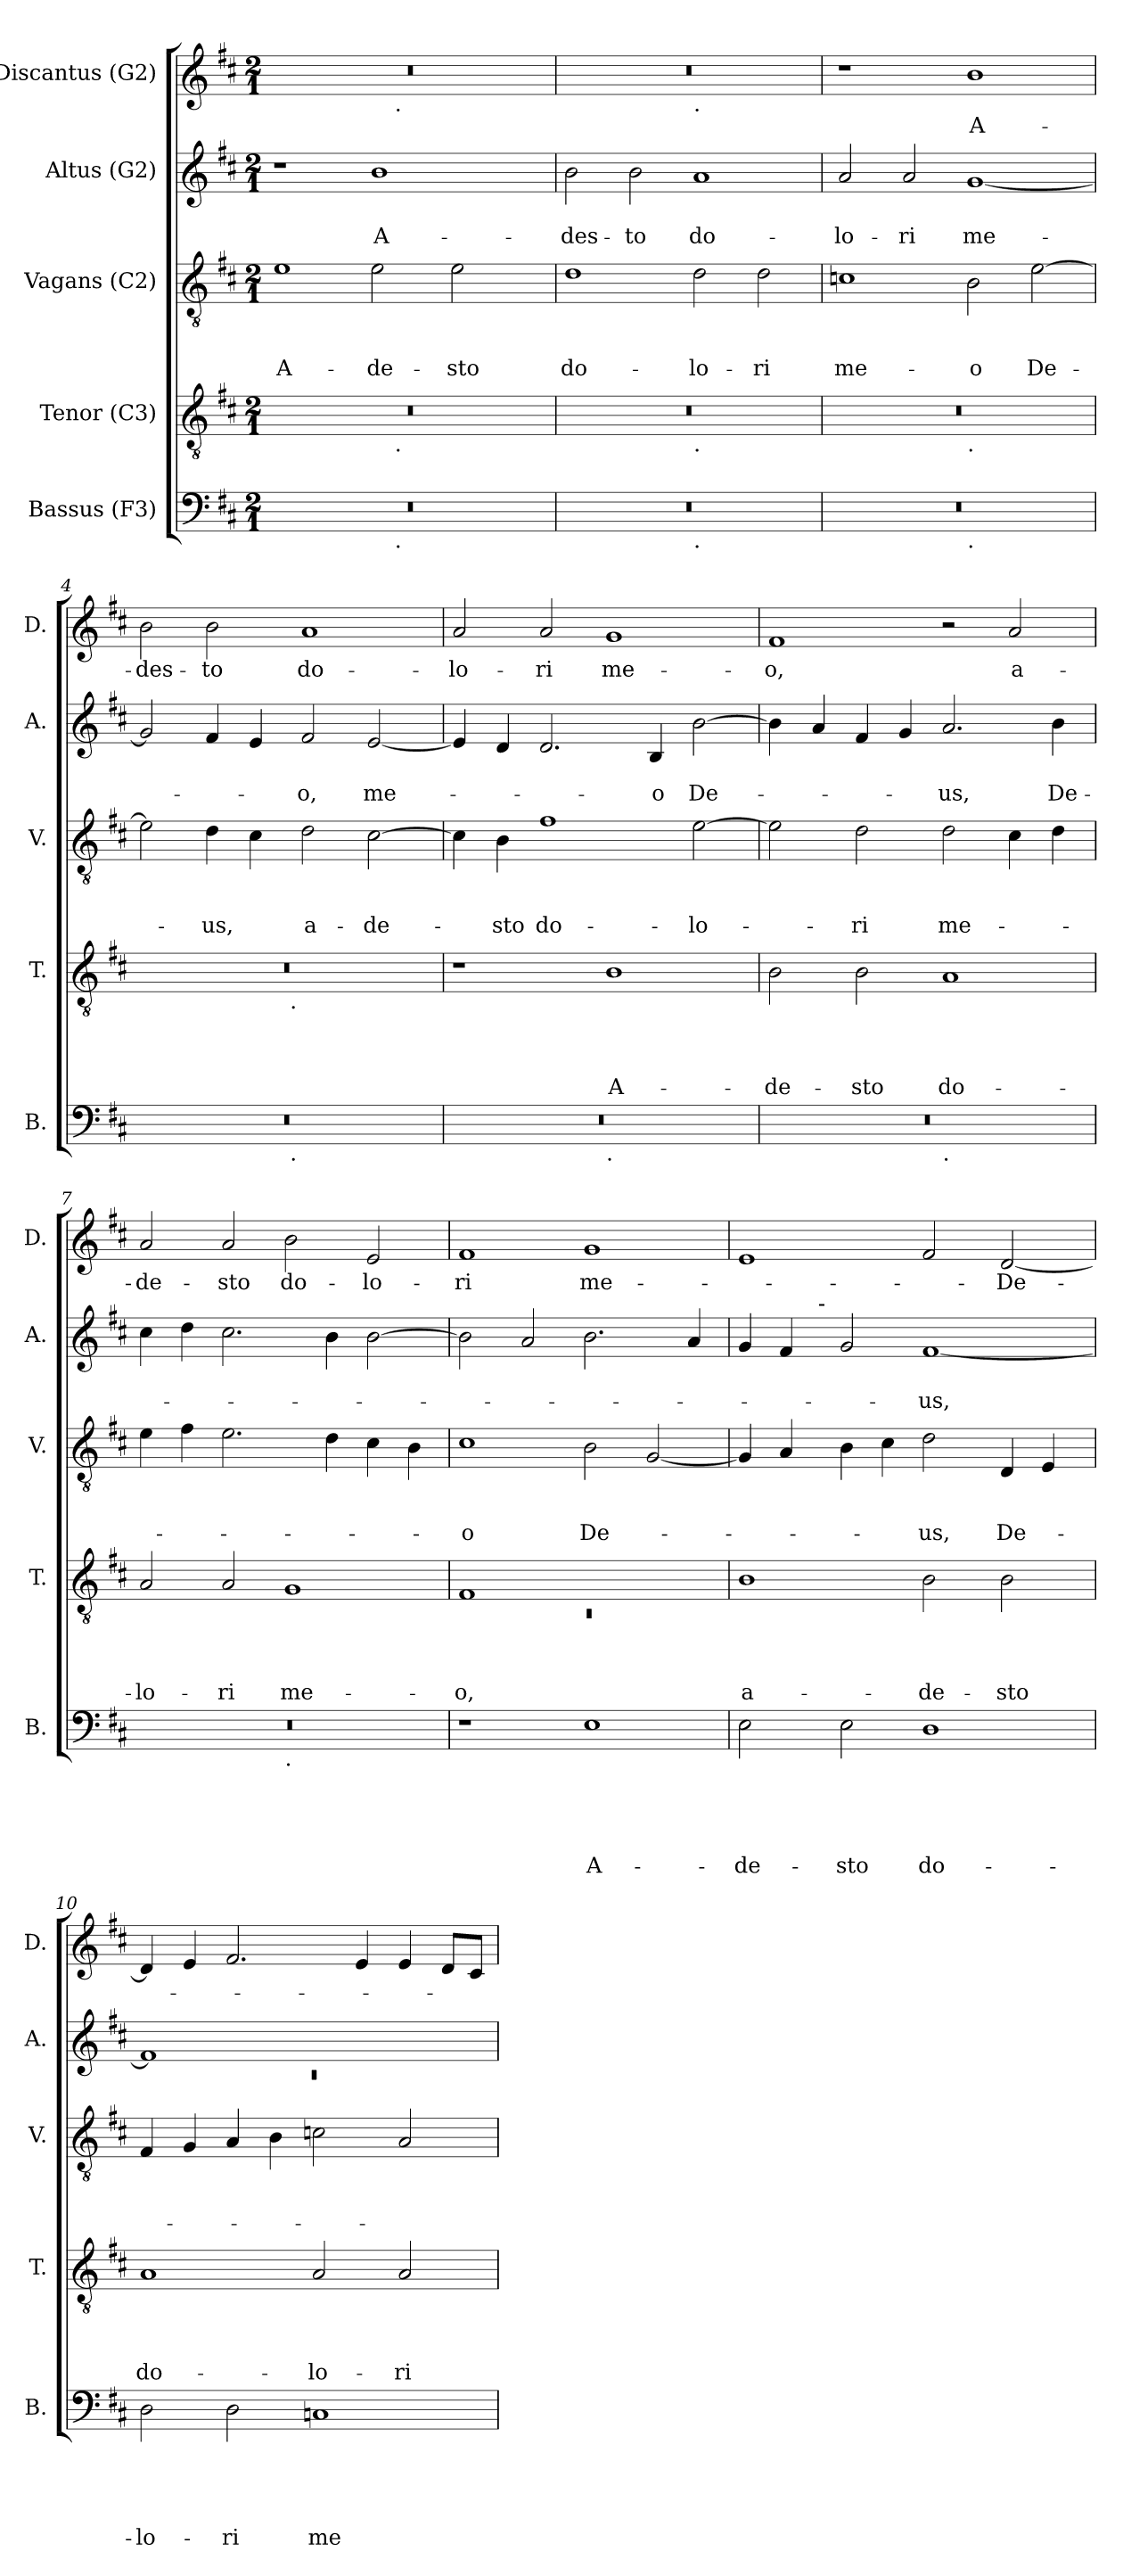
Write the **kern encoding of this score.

**kern	**text	**text	**text	**text	**text	**kern	**text	**text	**text	**text	**kern	**text	**text	**text	**kern	**text	**text	**kern	**text
*part5	*part5	*part5	*part5	*part5	*part5	*part4	*part4	*part4	*part4	*part4	*part3	*part3	*part3	*part3	*part2	*part2	*part2	*part1	*part1
*staff5	*staff5	*staff5	*staff5	*staff5	*staff5	*staff4	*staff4	*staff4	*staff4	*staff4	*staff3	*staff3	*staff3	*staff3	*staff2	*staff2	*staff2	*staff1	*staff1
*I"Bassus (F3)	*	*	*	*	*	*I"Tenor (C3)	*	*	*	*	*I"Vagans (C2)	*	*	*	*I"Altus (G2)	*	*	*I"Discantus (G2)	*
*I'B.	*	*	*	*	*	*I'T.	*	*	*	*	*I'V.	*	*	*	*I'A.	*	*	*I'D.	*
*clefF4	*	*	*	*	*	*clefGv2	*	*	*	*	*clefGv2	*	*	*	*clefG2	*	*	*clefG2	*
*k[f#c#]	*	*	*	*	*	*k[f#c#]	*	*	*	*	*k[f#c#]	*	*	*	*k[f#c#]	*	*	*k[f#c#]	*
*D:	*	*	*	*	*	*D:	*	*	*	*	*D:	*	*	*	*D:	*	*	*D:	*
*M2/1	*	*	*	*	*	*M2/1	*	*	*	*	*M2/1	*	*	*	*M2/1	*	*	*M2/1	*
=1	=1	=1	=1	=1	=1	=1	=1	=1	=1	=1	=1	=1	=1	=1	=1	=1	=1	=1	=1
!	!	!	!	!	!	!	!	!	!	!	!	!	!	!LO:LY:b	!	!	!	!	!
*^	*	*	*	*	*	*^	*	*	*	*	*	*	*	*	*	*	*	*^	*
0r	1ryy	.	.	.	.	.	0r	1ryy	.	.	.	.	1e	.	.	A-	1r	.	.	0r	1ryy	.
!	!	!	!	!	!	!	!	!	!	!	!	!	!	!	!	!LO:LY:b	!	!	!LO:LY:b	!	!	!
.	16.ryy	.	.	.	.	.	.	16.ryy	.	.	.	.	2e\	.	.	-de-	1b	.	A-	.	16.ryy	.
!	!	!	!	!	!	!	!	!	!	!	!	!	!	!	!	!	!	!	!	!	!LO:TX:b:t=.	!
!	!	!	!	!	!	!	!	!LO:TX:b:t=.	!	!	!	!	!	!	!	!	!	!	!	!	!	!
!	!LO:TX:b:t=.	!	!	!	!	!	!	!	!	!	!	!	!	!	!	!	!	!	!	!	!	!
.	2ryy	.	.	.	.	.	.	2ryy	.	.	.	.	.	.	.	.	.	.	.	.	2ryy	.
!	!	!	!	!	!	!	!	!	!	!	!	!	!	!	!	!LO:LY:b	!	!	!	!	!	!
.	.	.	.	.	.	.	.	.	.	.	.	.	2e\	.	.	-sto	.	.	.	.	.	.
.	4ryy	.	.	.	.	.	.	4ryy	.	.	.	.	.	.	.	.	.	.	.	.	4ryy	.
.	8ryy	.	.	.	.	.	.	8ryy	.	.	.	.	.	.	.	.	.	.	.	.	8ryy	.
.	32ryy	.	.	.	.	.	.	32ryy	.	.	.	.	.	.	.	.	.	.	.	.	32ryy	.
=2	=2	=2	=2	=2	=2	=2	=2	=2	=2	=2	=2	=2	=2	=2	=2	=2	=2	=2	=2	=2	=2	=2
!	!	!	!	!	!	!	!	!	!	!	!	!	!	!	!	!LO:LY:b	!	!	!LO:LY:b	!	!	!
0r	1ryy	.	.	.	.	.	0r	1ryy	.	.	.	.	1d	.	.	do-	2b\	.	-des-	0r	1ryy	.
!	!	!	!	!	!	!	!	!	!	!	!	!	!	!	!	!	!	!	!LO:LY:b	!	!	!
.	.	.	.	.	.	.	.	.	.	.	.	.	.	.	.	.	2b\	.	-to	.	.	.
!	!	!	!	!	!	!	!	!	!	!	!	!	!	!	!	!	!	!	!	!	!LO:TX:b:t=.	!
!	!	!	!	!	!	!	!	!LO:TX:b:t=.	!	!	!	!	!	!	!	!	!	!	!	!	!	!
!	!LO:TX:b:t=.	!	!	!	!	!	!	!	!	!	!	!	!	!	!	!	!	!	!	!	!	!
!	!	!	!	!	!	!	!	!	!	!	!	!	!	!	!	!LO:LY:b	!	!	!LO:LY:b	!	!	!
.	1ryy	.	.	.	.	.	.	1ryy	.	.	.	.	2d\	.	.	-lo-	1a	.	do-	.	1ryy	.
!	!	!	!	!	!	!	!	!	!	!	!	!	!	!	!	!LO:LY:b	!	!	!	!	!	!
.	.	.	.	.	.	.	.	.	.	.	.	.	2d\	.	.	-ri	.	.	.	.	.	.
=3	=3	=3	=3	=3	=3	=3	=3	=3	=3	=3	=3	=3	=3	=3	=3	=3	=3	=3	=3	=3	=3	=3
!	!	!	!	!	!	!	!	!	!	!	!	!	!	!	!	!LO:LY:b	!	!	!LO:LY:b	!	!	!
*	*	*	*	*	*	*	*	*	*	*	*	*	*	*	*	*	*	*	*	*v	*v	*
0r	1ryy	.	.	.	.	.	0r	1ryy	.	.	.	.	1cn	.	.	me-	2a/	.	-lo-	1r	.
!	!	!	!	!	!	!	!	!	!	!	!	!	!	!	!	!	!	!	!LO:LY:b	!	!
.	.	.	.	.	.	.	.	.	.	.	.	.	.	.	.	.	2a/	.	-ri	.	.
!	!	!	!	!	!	!	!	!LO:TX:b:t=.	!	!	!	!	!	!	!	!	!	!	!	!	!
!	!LO:TX:b:t=.	!	!	!	!	!	!	!	!	!	!	!	!	!	!	!	!	!	!	!	!
!	!	!	!	!	!	!	!	!	!	!	!	!	!	!	!	!LO:LY:b	!	!	!LO:LY:b	!	!LO:LY:b
.	1ryy	.	.	.	.	.	.	1ryy	.	.	.	.	2B\	.	.	-o	[<1g	.	me-	1b	A-
!	!	!	!	!	!	!	!	!	!	!	!	!	!	!	!	!LO:LY:b	!	!	!	!	!
.	.	.	.	.	.	.	.	.	.	.	.	.	[>2e\	.	.	De-	.	.	.	.	.
=4	=4	=4	=4	=4	=4	=4	=4	=4	=4	=4	=4	=4	=4	=4	=4	=4	=4	=4	=4	=4	=4
!	!	!	!	!	!	!	!	!	!	!	!	!	!	!	!	!	!	!	!	!	!LO:LY:b
0r	2ryy	.	.	.	.	.	0r	2ryy	.	.	.	.	2e\]	.	.	.	2g/]	.	.	2b\	-des-
!	!	!	!	!	!	!	!	!	!	!	!	!	!	!	!	!LO:LY:b	!	!	!	!	!LO:LY:b
.	4...ryy	.	.	.	.	.	.	4...ryy	.	.	.	.	4d\	.	.	-us,	4f#/	.	.	2b\	-to
.	.	.	.	.	.	.	.	.	.	.	.	.	4c#\	.	.	.	4e/	.	.	.	.
!	!	!	!	!	!	!	!	!LO:TX:b:t=.	!	!	!	!	!	!	!	!	!	!	!	!	!
!	!LO:TX:b:t=.	!	!	!	!	!	!	!	!	!	!	!	!	!	!	!	!	!	!	!	!
.	1ryy	.	.	.	.	.	.	1ryy	.	.	.	.	.	.	.	.	.	.	.	.	.
!	!	!	!	!	!	!	!	!	!	!	!	!	!	!	!	!LO:LY:b	!	!	!LO:LY:b	!	!LO:LY:b
.	.	.	.	.	.	.	.	.	.	.	.	.	2d\	.	.	a-	2f#/	.	-o,	1a	do-
!	!	!	!	!	!	!	!	!	!	!	!	!	!	!	!	!LO:LY:b	!	!	!LO:LY:b	!	!
.	.	.	.	.	.	.	.	.	.	.	.	.	[<2c#\	.	.	-de-	[<2e/	.	me-	.	.
.	32ryy	.	.	.	.	.	.	32ryy	.	.	.	.	.	.	.	.	.	.	.	.	.
!!LO:LB:g=z
=5	=5	=5	=5	=5	=5	=5	=5	=5	=5	=5	=5	=5	=5	=5	=5	=5	=5	=5	=5	=5	=5
!	!	!	!	!	!	!	!	!	!	!	!	!	!	!	!	!	!	!	!	!	!LO:LY:b
*	*	*	*	*	*	*	*v	*v	*	*	*	*	*	*	*	*	*	*	*	*	*
0r	1ryy	.	.	.	.	.	1r	.	.	.	.	4c#\]	.	.	.	4e/]	.	.	2a/	-lo-
!	!	!	!	!	!	!	!	!	!	!	!	!	!	!	!LO:LY:b	!	!	!	!	!
.	.	.	.	.	.	.	.	.	.	.	.	4B\	.	.	-sto	4d/	.	.	.	.
!	!	!	!	!	!	!	!	!	!	!	!	!	!	!	!LO:LY:b	!	!	!	!	!LO:LY:b
.	.	.	.	.	.	.	.	.	.	.	.	1f#	.	.	do-	2.d/	.	.	2a/	-ri
!	!LO:TX:b:t=.	!	!	!	!	!	!	!	!	!	!	!	!	!	!	!	!	!	!	!
!	!	!	!	!	!	!	!	!	!	!	!LO:LY:b	!	!	!	!	!	!	!	!	!LO:LY:b
.	1ryy	.	.	.	.	.	1B	.	.	.	A-	.	.	.	.	.	.	.	1g	me-
!	!	!	!	!	!	!	!	!	!	!	!	!	!	!	!	!	!	!LO:LY:b	!	!
.	.	.	.	.	.	.	.	.	.	.	.	.	.	.	.	4B/	.	-o	.	.
!	!	!	!	!	!	!	!	!	!	!	!	!	!	!	!LO:LY:b	!	!	!LO:LY:b	!	!
.	.	.	.	.	.	.	.	.	.	.	.	[>2e\	.	.	-lo-	[>2b\	.	De-	.	.
=6	=6	=6	=6	=6	=6	=6	=6	=6	=6	=6	=6	=6	=6	=6	=6	=6	=6	=6	=6	=6
!	!	!	!	!	!	!	!	!	!	!	!LO:LY:b	!	!	!	!	!	!	!	!	!LO:LY:b
0r	1ryy	.	.	.	.	.	2B\	.	.	.	-de-	2e\]	.	.	.	4b\]	.	.	1f#	-o,
.	.	.	.	.	.	.	.	.	.	.	.	.	.	.	.	4a/	.	.	.	.
!	!	!	!	!	!	!	!	!	!	!	!LO:LY:b	!	!	!	!LO:LY:b	!	!	!	!	!
.	.	.	.	.	.	.	2B\	.	.	.	-sto	2d\	.	.	-ri	4f#/	.	.	.	.
.	.	.	.	.	.	.	.	.	.	.	.	.	.	.	.	4g/	.	.	.	.
!	!LO:TX:b:t=.	!	!	!	!	!	!	!	!	!	!	!	!	!	!	!	!	!	!	!
!	!	!	!	!	!	!	!	!	!	!	!LO:LY:b	!	!	!	!LO:LY:b	!	!	!LO:LY:b	!	!
.	1ryy	.	.	.	.	.	1A	.	.	.	do-	2d\	.	.	me-	2.a/	.	-us,	2r	.
!	!	!	!	!	!	!	!	!	!	!	!	!	!	!	!	!	!	!	!	!LO:LY:b
.	.	.	.	.	.	.	.	.	.	.	.	4c#\	.	.	.	.	.	.	2a/	a-
!	!	!	!	!	!	!	!	!	!	!	!	!	!	!	!	!	!	!LO:LY:b	!	!
.	.	.	.	.	.	.	.	.	.	.	.	4d\	.	.	.	4b\	.	De-	.	.
=7	=7	=7	=7	=7	=7	=7	=7	=7	=7	=7	=7	=7	=7	=7	=7	=7	=7	=7	=7	=7
!	!	!	!	!	!	!	!	!	!	!	!LO:LY:b	!	!	!	!	!	!	!	!	!LO:LY:b
0r	1ryy	.	.	.	.	.	2A/	.	.	.	-lo-	4e\	.	.	.	4cc#\	.	.	2a/	-de-
.	.	.	.	.	.	.	.	.	.	.	.	4f#\	.	.	.	4dd\	.	.	.	.
!	!	!	!	!	!	!	!	!	!	!	!LO:LY:b	!	!	!	!	!	!	!	!	!LO:LY:b
.	.	.	.	.	.	.	2A/	.	.	.	-ri	2.e\	.	.	.	2.cc#\	.	.	2a/	-sto
!	!LO:TX:b:t=.	!	!	!	!	!	!	!	!	!	!	!	!	!	!	!	!	!	!	!
!	!	!	!	!	!	!	!	!	!	!	!LO:LY:b	!	!	!	!	!	!	!	!	!LO:LY:b
.	1ryy	.	.	.	.	.	1G	.	.	.	me-	.	.	.	.	.	.	.	2b\	do-
.	.	.	.	.	.	.	.	.	.	.	.	4d\	.	.	.	4b\	.	.	.	.
!	!	!	!	!	!	!	!	!	!	!	!	!	!	!	!	!	!	!	!	!LO:LY:b
.	.	.	.	.	.	.	.	.	.	.	.	4c#\	.	.	.	[>2b\	.	.	2e/	-lo-
.	.	.	.	.	.	.	.	.	.	.	.	4B\	.	.	.	.	.	.	.	.
=8	=8	=8	=8	=8	=8	=8	=8	=8	=8	=8	=8	=8	=8	=8	=8	=8	=8	=8	=8	=8
*	*	*	*	*	*	*	*^	*	*	*	*	*	*	*	*	*	*	*	*	*
!	!	!	!	!	!	!	!	!LO:N:vis=1	!	!	!	!LO:LY:b	!	!	!	!LO:LY:b:rj	!	!	!	!	!LO:LY:b
*v	*v	*	*	*	*	*	*	*	*	*	*	*	*	*	*	*	*	*	*	*	*
1r	.	.	.	.	.	1F#	0rC	.	.	.	-o,	1c#	.	.	-o	2b\]	.	.	1f#	-ri
.	.	.	.	.	.	.	.	.	.	.	.	.	.	.	.	2a/	.	.	.	.
!	!	!	!	!	!LO:LY:b	!	!	!	!	!	!	!	!	!	!LO:LY:b	!	!	!	!	!LO:LY:b
1E	.	.	.	.	A-	1ryy	.	.	.	.	.	2B\	.	.	De-	2.b\	.	.	1g	me-
.	.	.	.	.	.	.	.	.	.	.	.	[>2G/	.	.	.	.	.	.	.	.
.	.	.	.	.	.	.	.	.	.	.	.	.	.	.	.	4a/	.	.	.	.
*	*	*	*	*	*	*v	*v	*	*	*	*	*	*	*	*	*	*	*	*	*
!!LO:PB:g=z
=9	=9	=9	=9	=9	=9	=9	=9	=9	=9	=9	=9	=9	=9	=9	=9	=9	=9	=9	=9
!	!	!	!	!	!LO:LY:b	!	!	!	!	!LO:LY:b:rj	!	!	!	!	!	!	!	!	!
*	*	*	*	*	*	*	*	*	*	*	*	*	*	*	*^	*	*	*	*
2E\	.	.	.	.	-de-	1B	.	.	.	a-	4G/]	.	.	.	4g/	4ryy	.	.	1e	.
.	.	.	.	.	.	.	.	.	.	.	4A/	.	.	.	4f#/	8ryy	.	.	.	.
.	.	.	.	.	.	.	.	.	.	.	.	.	.	.	.	32ryy	.	.	.	.
!	!	!	!	!	!	!	!	!	!	!	!	!	!	!	!	!LO:TX:a:t=-	!	!	!	!
.	.	.	.	.	.	.	.	.	.	.	.	.	.	.	.	1ryy	.	.	.	.
!	!	!	!	!	!LO:LY:b	!	!	!	!	!	!	!	!	!	!	!	!	!	!	!
2E\	.	.	.	.	-sto	.	.	.	.	.	4B\	.	.	.	2g/	.	.	.	.	.
.	.	.	.	.	.	.	.	.	.	.	4c#\	.	.	.	.	.	.	.	.	.
!	!	!	!	!	!LO:LY:b	!	!	!	!	!LO:LY:b	!	!	!	!LO:LY:b	!	!	!	!LO:LY:b	!	!
1D	.	.	.	.	do-	2B\	.	.	.	-de-	2d\	.	.	-us,	[<1f#	.	.	-us,	2f#</	.
.	.	.	.	.	.	.	.	.	.	.	.	.	.	.	.	2ryy	.	.	.	.
!	!	!	!	!	!	!	!	!	!	!LO:LY:b	!	!	!	!LO:LY:b	!	!	!	!	!	!LO:LY:b
.	.	.	.	.	.	2B\	.	.	.	-sto	4D/	.	.	De-	.	.	.	.	[<2d/	-De-
.	.	.	.	.	.	.	.	.	.	.	4E/	.	.	.	.	.	.	.	.	.
.	.	.	.	.	.	.	.	.	.	.	.	.	.	.	.	16.ryy	.	.	.	.
=10	=10	=10	=10	=10	=10	=10	=10	=10	=10	=10	=10	=10	=10	=10	=10	=10	=10	=10	=10	=10
!	!	!	!	!	!LO:LY:b	!	!	!	!	!LO:LY:b	!	!	!	!	!	!LO:N:vis=1	!	!	!	!
2D\	.	.	.	.	-lo-	1A	.	.	.	do-	4F#/	.	.	.	1f#]	0rc	.	.	4d/]	.
.	.	.	.	.	.	.	.	.	.	.	4G/	.	.	.	.	.	.	.	4e/	.
!	!	!	!	!	!LO:LY:b	!	!	!	!	!	!	!	!	!	!	!	!	!	!	!
2D\	.	.	.	.	-ri	.	.	.	.	.	4A/	.	.	.	.	.	.	.	2.f#/	.
.	.	.	.	.	.	.	.	.	.	.	4B\	.	.	.	.	.	.	.	.	.
!	!	!	!	!	!LO:LY:b	!	!	!	!	!LO:LY:b	!	!	!	!	!	!	!	!	!	!
1Cn	.	.	.	.	me-	2A/	.	.	.	-lo-	2c\	.	.	.	1ryy	.	.	.	.	.
.	.	.	.	.	.	.	.	.	.	.	.	.	.	.	.	.	.	.	4e/	.
!	!	!	!	!	!	!	!	!	!	!LO:LY:b	!	!	!	!	!	!	!	!	!	!
.	.	.	.	.	.	2A/	.	.	.	-ri	2A/	.	.	.	.	.	.	.	4e/	.
.	.	.	.	.	.	.	.	.	.	.	.	.	.	.	.	.	.	.	8d/L	.
.	.	.	.	.	.	.	.	.	.	.	.	.	.	.	.	.	.	.	8c#/J	.
*	*	*	*	*	*	*	*	*	*	*	*	*	*	*	*v	*v	*	*	*	*
=	=	=	=	=	=	=	=	=	=	=	=	=	=	=	=	=	=	=	=
*-	*-	*-	*-	*-	*-	*-	*-	*-	*-	*-	*-	*-	*-	*-	*-	*-	*-	*-	*-
